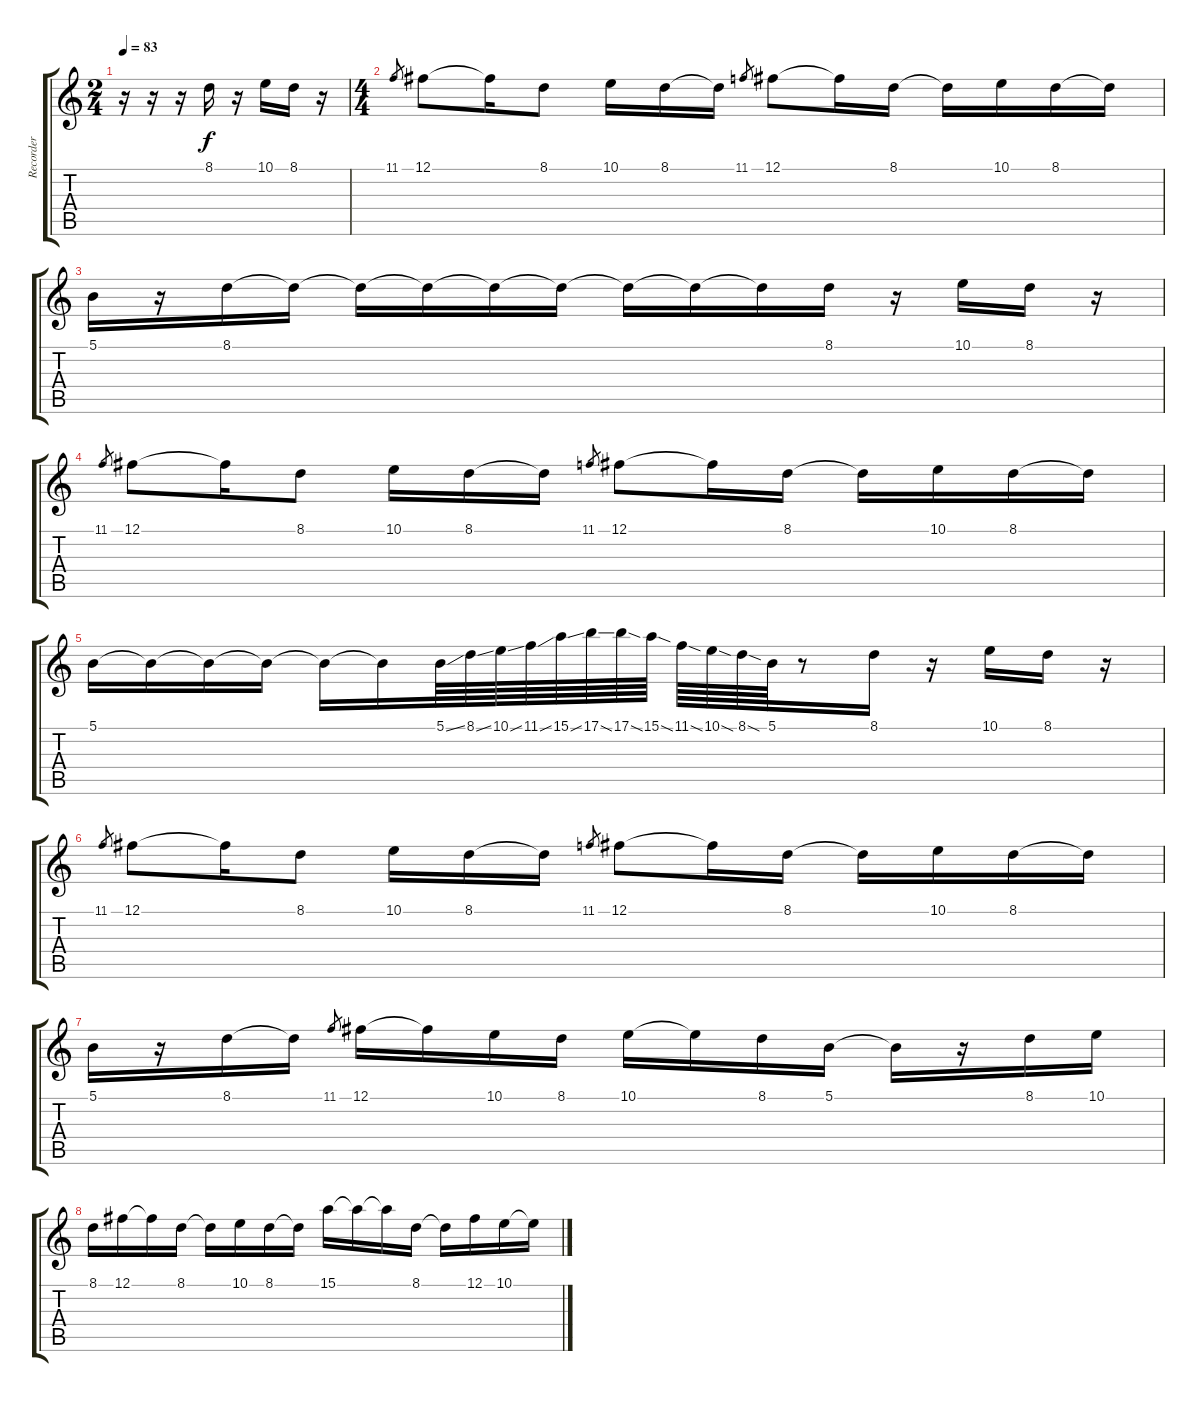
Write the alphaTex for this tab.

\track ("Recorder" "Recorder") {instrument recorder}
\staff {score tabs}
\tuning (Gb4 B3 G3 D3 A2 E2) {hide}
\ts (2 4)
\tempo 83
\clef g2
\ks c
r.16{dy f instrument recorder} r.16 r.16 8.1.16 r.16 10.1.16 8.1.16 r.16 |
\ts (4 4)
11.1.8{gr} 12.1.8 12.1{t}.16 8.1.8 10.1.16 8.1.16 8.1{t}.16 11.1.8{gr} 12.1.8 12.1{t}.16 8.1.16 8.1{t}.16 10.1.16 8.1.16 8.1{t}.16 |
5.1.16 r.16 8.1.16 8.1{t}.16 8.1{t}.16 8.1{t}.16 8.1{t}.16 8.1{t}.16 8.1{t}.16 8.1{t}.16 8.1{t}.16 8.1.16 r.16 10.1.16 8.1.16 r.16 |
11.1.8{gr} 12.1.8 12.1{t}.16 8.1.8 10.1.16 8.1.16 8.1{t}.16 11.1.8{gr} 12.1.8 12.1{t}.16 8.1.16 8.1{t}.16 10.1.16 8.1.16 8.1{t}.16 |
5.1.16 5.1{t}.16 5.1{t}.16 5.1{t}.16 5.1{t}.16 5.1{t}.16 5.1{ss}.64 8.1{ss}.64 10.1{ss}.64 11.1{ss}.64 15.1{ss}.64 17.1{ss}.64 17.1{sod}.64 15.1{sod}.64 11.1{sod}.64 10.1{sod}.64 8.1{sod}.64 5.1.64 r.8 8.1.16 r.16 10.1.16 8.1.16 r.16 |
11.1.8{gr} 12.1.8 12.1{t}.16 8.1.8 10.1.16 8.1.16 8.1{t}.16 11.1.8{gr} 12.1.8 12.1{t}.16 8.1.16 8.1{t}.16 10.1.16 8.1.16 8.1{t}.16 |
5.1.16 r.16 8.1.16 8.1{t}.16 11.1.8{gr} 12.1.16 12.1{t}.16 10.1.16 8.1.16 10.1.16 10.1{t}.16 8.1.16 5.1.16 5.1{t}.16 r.16 8.1.16 10.1.16 |
8.1.16 12.1.16 12.1{t}.16 8.1.16 8.1{t}.16 10.1.16 8.1.16 8.1{t}.16 15.1.16 15.1{t}.16 15.1{t}.16 8.1.16 8.1{t}.16 12.1.16 10.1.16 10.1{t}.16
